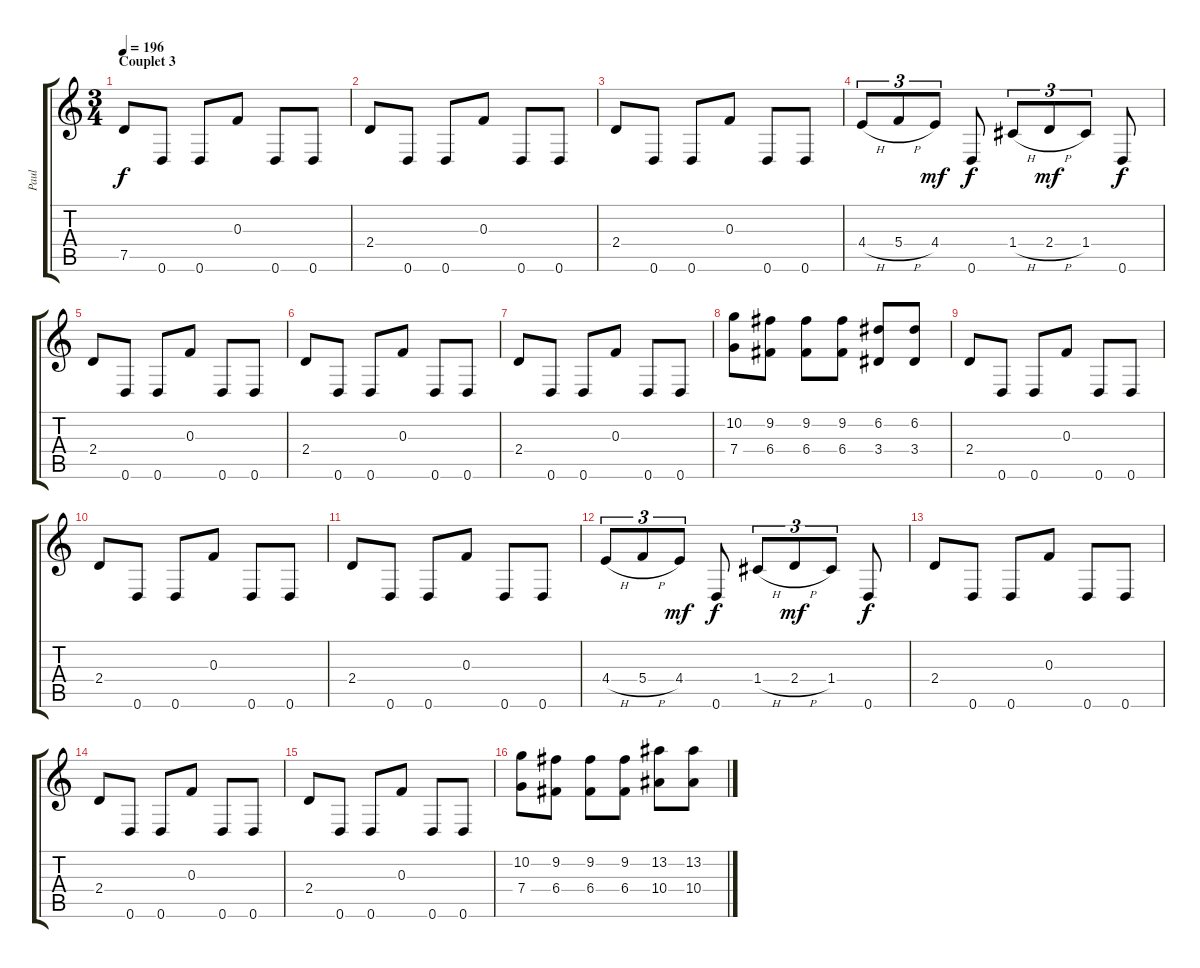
\track ("Paul" "Paul") {instrument distortionguitar}
\staff {score tabs}
\tuning (D4 A3 F3 C3 G2 D2) {hide}
\ts (3 4)
\section ("" "Couplet 3")
\tempo 196
\clef g2
\ks c
7.5.8{dy f} 0.6.8 0.6.8 0.3.8 0.6.8 0.6.8 |
2.4.8 0.6.8 0.6.8 0.3.8 0.6.8 0.6.8 |
2.4.8 0.6.8 0.6.8 0.3.8 0.6.8 0.6.8 |
4.4{h}.8{tu (3 2)} 5.4{h}.8{tu (3 2)} 4.4.8{tu (3 2) dy mf} 0.6.8{dy f} 1.4{h}.8{tu (3 2)} 2.4{h}.8{tu (3 2) dy mf} 1.4.8{tu (3 2)} 0.6.8{dy f} |
2.4.8 0.6.8 0.6.8 0.3.8 0.6.8 0.6.8 |
2.4.8 0.6.8 0.6.8 0.3.8 0.6.8 0.6.8 |
2.4.8 0.6.8 0.6.8 0.3.8 0.6.8 0.6.8 |
(10.2 7.4).8 (9.2 6.4).8 (9.2 6.4).8 (9.2 6.4).8 (6.2 3.4).8 (6.2 3.4).8 |
2.4.8 0.6.8 0.6.8 0.3.8 0.6.8 0.6.8 |
2.4.8 0.6.8 0.6.8 0.3.8 0.6.8 0.6.8 |
2.4.8 0.6.8 0.6.8 0.3.8 0.6.8 0.6.8 |
4.4{h}.8{tu (3 2)} 5.4{h}.8{tu (3 2)} 4.4.8{tu (3 2) dy mf} 0.6.8{dy f} 1.4{h}.8{tu (3 2)} 2.4{h}.8{tu (3 2) dy mf} 1.4.8{tu (3 2)} 0.6.8{dy f} |
2.4.8 0.6.8 0.6.8 0.3.8 0.6.8 0.6.8 |
2.4.8 0.6.8 0.6.8 0.3.8 0.6.8 0.6.8 |
2.4.8 0.6.8 0.6.8 0.3.8 0.6.8 0.6.8 |
(10.2 7.4).8 (9.2 6.4).8 (9.2 6.4).8 (9.2 6.4).8 (13.2 10.4).8 (13.2 10.4).8
